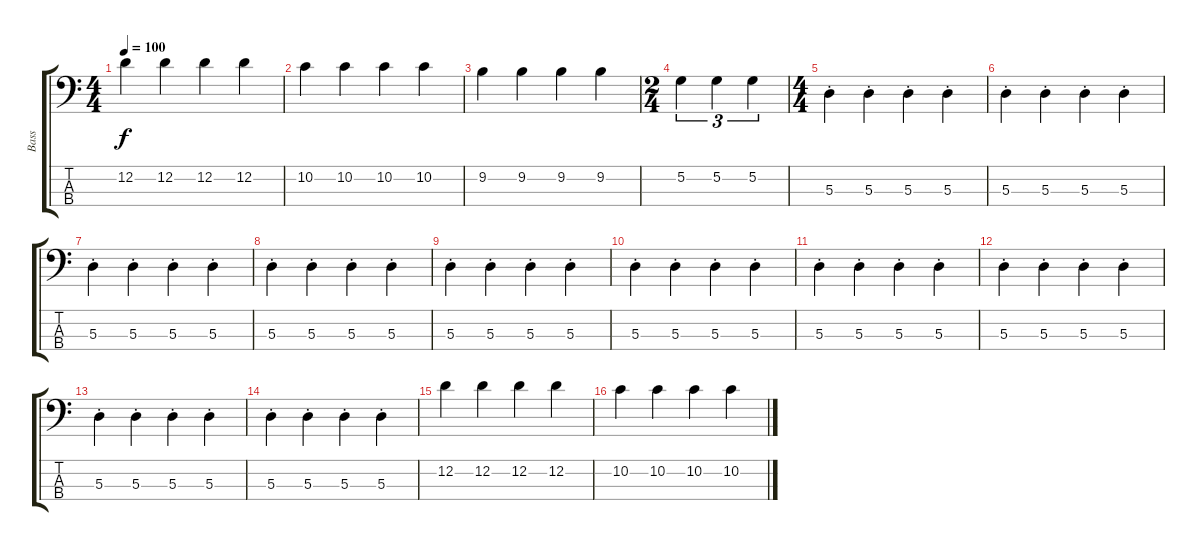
\track ("Bass" "Bass") {instrument electricbassfinger}
\staff {score tabs}
\tuning (G2 D2 A1 E1) {hide}
\ts (4 4)
\tempo 100
\clef f4
\ks c
12.2.4{dy f} 12.2.4 12.2.4 12.2.4 |
10.2.4 10.2.4 10.2.4 10.2.4 |
9.2.4 9.2.4 9.2.4 9.2.4 |
\ts (2 4)
5.2.4{tu (3 2)} 5.2.4{tu (3 2)} 5.2.4{tu (3 2)} |
\ts (4 4)
5.3{st}.4 5.3{st}.4 5.3{st}.4 5.3{st}.4 |
5.3{st}.4 5.3{st}.4 5.3{st}.4 5.3{st}.4 |
5.3{st}.4 5.3{st}.4 5.3{st}.4 5.3{st}.4 |
5.3{st}.4 5.3{st}.4 5.3{st}.4 5.3{st}.4 |
5.3{st}.4 5.3{st}.4 5.3{st}.4 5.3{st}.4 |
5.3{st}.4 5.3{st}.4 5.3{st}.4 5.3{st}.4 |
5.3{st}.4 5.3{st}.4 5.3{st}.4 5.3{st}.4 |
5.3{st}.4 5.3{st}.4 5.3{st}.4 5.3{st}.4 |
5.3{st}.4 5.3{st}.4 5.3{st}.4 5.3{st}.4 |
5.3{st}.4 5.3{st}.4 5.3{st}.4 5.3{st}.4 |
12.2.4 12.2.4 12.2.4 12.2.4 |
10.2.4 10.2.4 10.2.4 10.2.4
